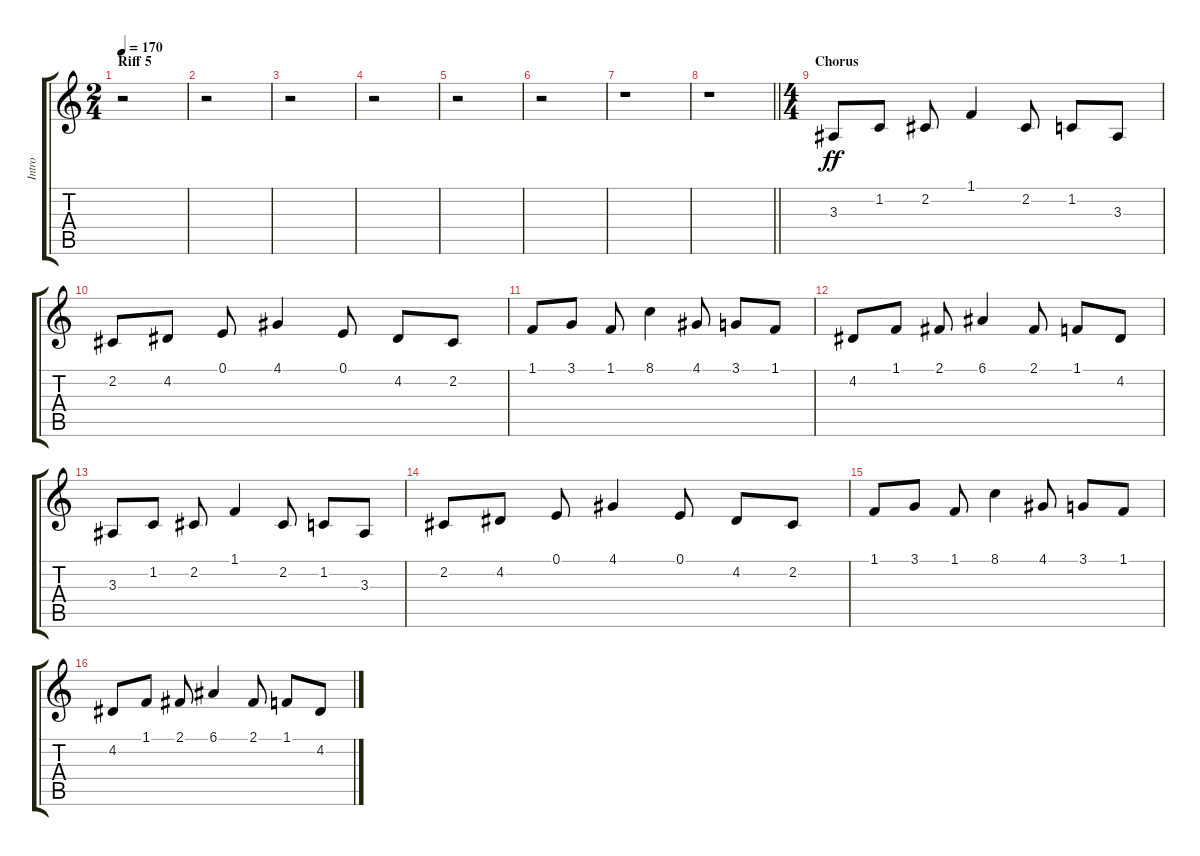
\track ("Intro" "Intro") {instrument pad5bowed}
\staff {score tabs}
\tuning (E4 B3 G3 D3 A2 E2) {hide}
\ts (2 4)
\section ("" "Riff 5")
\tempo 170
\clef g2
\ks c
r.2{dy ff} |
r.2 |
r.2 |
r.2 |
r.2 |
r.2 |
r.1 |
\barLineRight lightlight
r.1 |
\ts (4 4)
\section ("" "Chorus")
3.3.8 1.2.8 2.2.8 1.1.4 2.2.8 1.2.8 3.3.8 |
2.2.8 4.2.8 0.1.8 4.1.4 0.1.8 4.2.8 2.2.8 |
1.1.8 3.1.8 1.1.8 8.1.4 4.1.8 3.1.8 1.1.8 |
4.2.8 1.1.8 2.1.8 6.1.4 2.1.8 1.1.8 4.2.8 |
3.3.8 1.2.8 2.2.8 1.1.4 2.2.8 1.2.8 3.3.8 |
2.2.8 4.2.8 0.1.8 4.1.4 0.1.8 4.2.8 2.2.8 |
1.1.8 3.1.8 1.1.8 8.1.4 4.1.8 3.1.8 1.1.8 |
4.2.8 1.1.8 2.1.8 6.1.4 2.1.8 1.1.8 4.2.8
